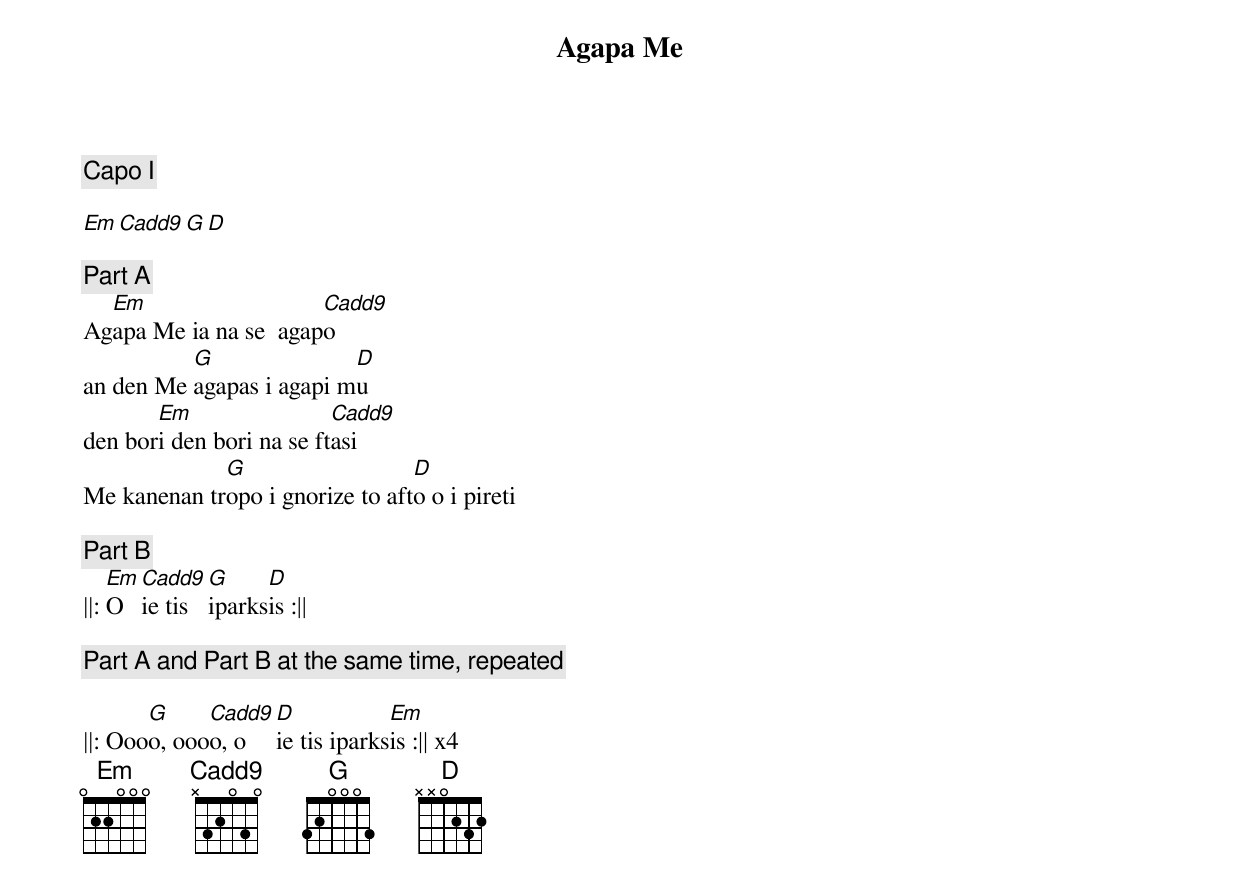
{title: Agapa Me}
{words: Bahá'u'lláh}
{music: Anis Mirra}
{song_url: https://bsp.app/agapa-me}

{c: Capo I}

[Em][Cadd9][G][D]

{c: Part A}
Ag[Em]apa Me ia na se  agap[Cadd9]o
an den Me [G]agapas i agapi m[D]u
den bor[Em]i den bori na se ft[Cadd9]asi
Me kanenan tr[G]opo i gnorize to aft[D]o o i pireti

{c: Part B}
||: [Em]O [Cadd9]ie tis [G]iparks[D]is :||

{c: Part A and Part B at the same time, repeated}

||: Ooo[G]o, ooo[Cadd9]o, o  [D]ie tis iparks[Em]is :|| x4
